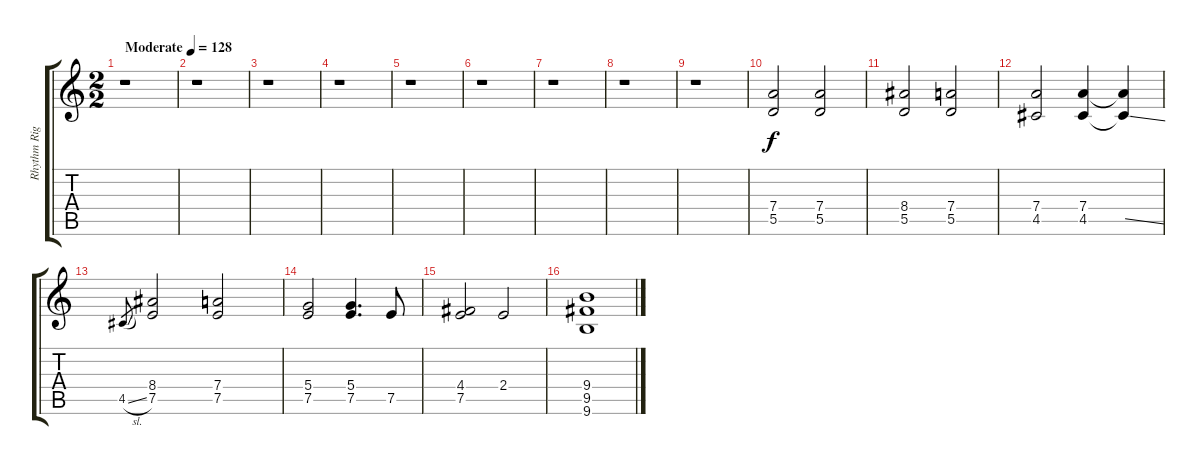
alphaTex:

\track ("Rhythm Right" "Rhythm Rig") {instrument overdrivenguitar}
\staff {score tabs}
\tuning (E4 B3 G3 D3 A2 D2) {hide}
\ts (2 2)
\tempo (128 "Moderate")
\clef g2
\ks c
r.1{dy f instrument overdrivenguitar} |
r.1 |
r.1 |
r.1 |
r.1 |
r.1 |
r.1 |
r.1 |
r.1 |
(7.4 5.5).2 (7.4 5.5).2 |
(8.4 5.5).2 (7.4 5.5).2 |
(7.4 4.5).2 (7.4 4.5).4 (7.4{t} 4.5{ss t}).4 |
4.5{sl}.8{gr} (8.4 7.5).2 (7.4 7.5).2 |
(5.4 7.5).2 (5.4 7.5).4{d} 7.5.8 |
(4.4 7.5).2 2.4.2 |
(9.4 9.5 9.6).1
